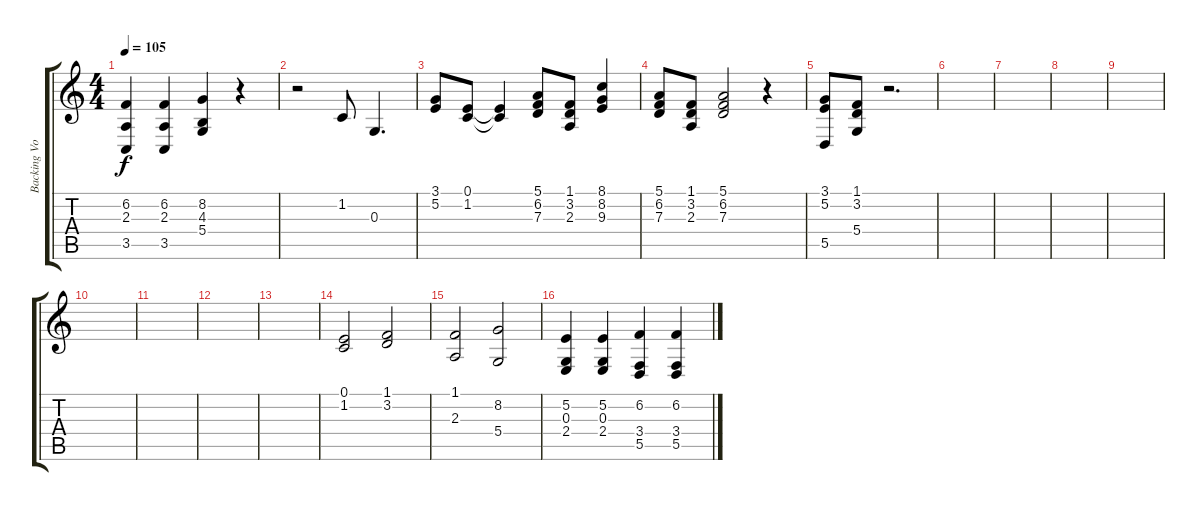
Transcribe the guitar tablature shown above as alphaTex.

\track ("Backing Vocals" "Backing Vo") {instrument voiceoohs}
\staff {score tabs}
\tuning (E4 B3 G3 D3 A2 E2) {hide}
\ts (4 4)
\tempo 105
\clef g2
\ks c
(6.2 2.3 3.5).4{dy f} (6.2 2.3 3.5).4 (8.2 4.3 5.4).4 r.4 |
r.2 1.2.8 0.3.4{d} |
(3.1 5.2).8 (0.1 1.2).8 (0.1{t} 1.2{t}).4 (5.1 6.2 7.3).8 (1.1 3.2 2.3).8 (8.1 8.2 9.3).4 |
(5.1 6.2 7.3).8 (1.1 3.2 2.3).8 (5.1 6.2 7.3).2 r.4 |
(3.1 5.2 5.5).8 (1.1 3.2 5.4).8 r.2{d} |
|
|
|
|
|
|
|
|
(0.1 1.2).2 (1.1 3.2).2 |
(1.1 2.3).2 (8.2 5.4).2 |
(5.2 0.3 2.4).4 (5.2 0.3 2.4).4 (6.2 3.4 5.5).4 (6.2 3.4 5.5).4
